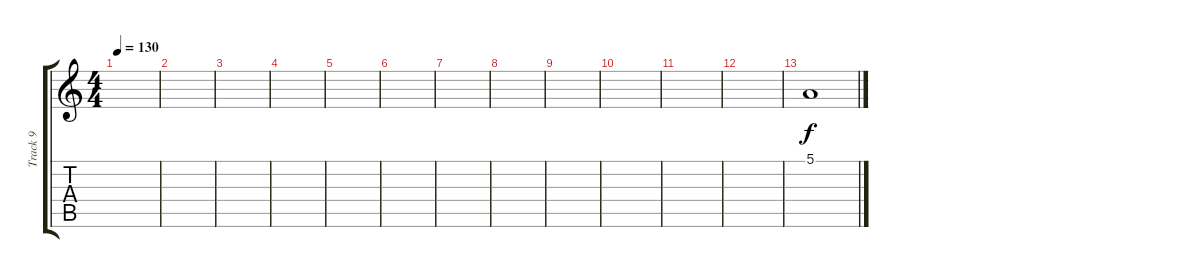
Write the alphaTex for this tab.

\track ("Track 9" "Track 9") {instrument reversecymbal}
\staff {score tabs}
\tuning (E4 B3 G3 D3 A2 E2) {hide}
\ts (4 4)
\tempo 130
\clef g2
\ks c
|
|
|
|
|
|
|
|
|
|
|
|
5.1.1
